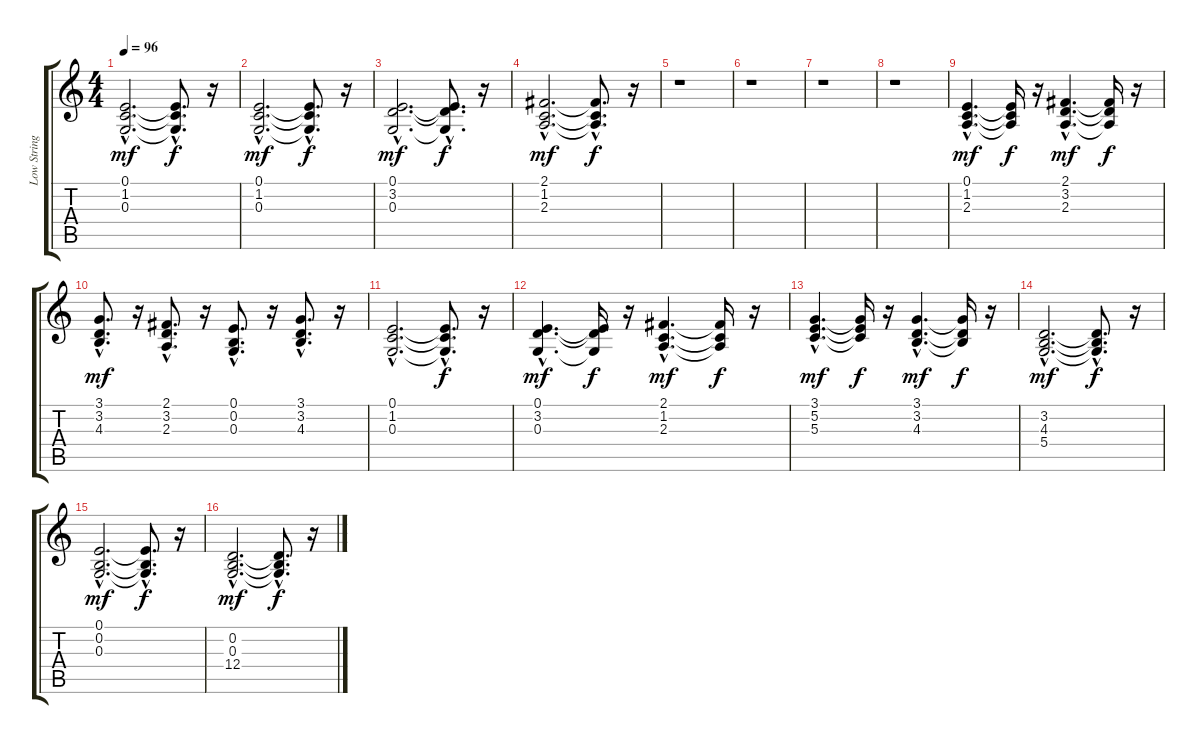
\track ("Low String Ensemble" "Low String") {instrument stringensemble1}
\staff {score tabs}
\tuning (E4 B3 G3 D3 A2 E2) {hide}
\ts (4 4)
\tempo 96
\clef g2
\ks c
(0.1{hac} 1.2{hac} 0.3{hac}).2{d dy mf} (0.1{hac t} 1.2{hac t} 0.3{hac t}).8{d dy f} r.16 |
(0.1{hac} 1.2{hac} 0.3{hac}).2{d dy mf} (0.1{hac t} 1.2{hac t} 0.3{hac t}).8{d dy f} r.16 |
(0.1{hac} 3.2{hac} 0.3{hac}).2{d dy mf} (0.1{hac t} 3.2{hac t} 0.3{hac t}).8{d dy f} r.16 |
(2.1{hac} 1.2{hac} 2.3{hac}).2{d dy mf} (2.1{hac t} 1.2{hac t} 2.3{hac t}).8{d dy f} r.16 |
r.1 |
r.1 |
r.1 |
r.1 |
(0.1{hac} 1.2{hac} 2.3{hac}).4{d dy mf} (0.1{t} 1.2{t} 2.3{t}).16{dy f} r.16 (2.1{hac} 3.2{hac} 2.3{hac}).4{d dy mf} (2.1{t} 3.2{t} 2.3{t}).16{dy f} r.16 |
(3.1{hac} 3.2{hac} 4.3{hac}).8{d dy mf} r.16 (2.1{hac} 3.2{hac} 2.3{hac}).8{d} r.16 (0.1{hac} 0.2{hac} 0.3{hac}).8{d} r.16 (3.1{hac} 3.2{hac} 4.3{hac}).8{d} r.16 |
(0.1{hac} 1.2{hac} 0.3{hac}).2{d} (0.1{hac t} 1.2{hac t} 0.3{hac t}).8{d dy f} r.16 |
(0.1{hac} 3.2{hac} 0.3{hac}).4{d dy mf} (0.1{t} 3.2{t} 0.3{t}).16{dy f} r.16 (2.1{hac} 1.2{hac} 2.3{hac}).4{d dy mf} (2.1{t} 1.2{t} 2.3{t}).16{dy f} r.16 |
(3.1{hac} 5.2{hac} 5.3{hac}).4{d dy mf} (3.1{t} 5.2{t} 5.3{t}).16{dy f} r.16 (3.1{hac} 3.2{hac} 4.3{hac}).4{d dy mf} (3.1{t} 3.2{t} 4.3{t}).16{dy f} r.16 |
(3.2{hac} 4.3{hac} 5.4{hac}).2{d dy mf} (3.2{hac t} 4.3{hac t} 5.4{hac t}).8{d dy f} r.16 |
(0.1{hac} 0.2{hac} 0.3{hac}).2{d dy mf} (0.1{hac t} 0.2{hac t} 0.3{hac t}).8{d dy f} r.16 |
(0.2{hac} 0.3{hac} 12.4{hac}).2{d dy mf} (0.2{hac t} 0.3{hac t} 12.4{hac t}).8{d dy f} r.16
